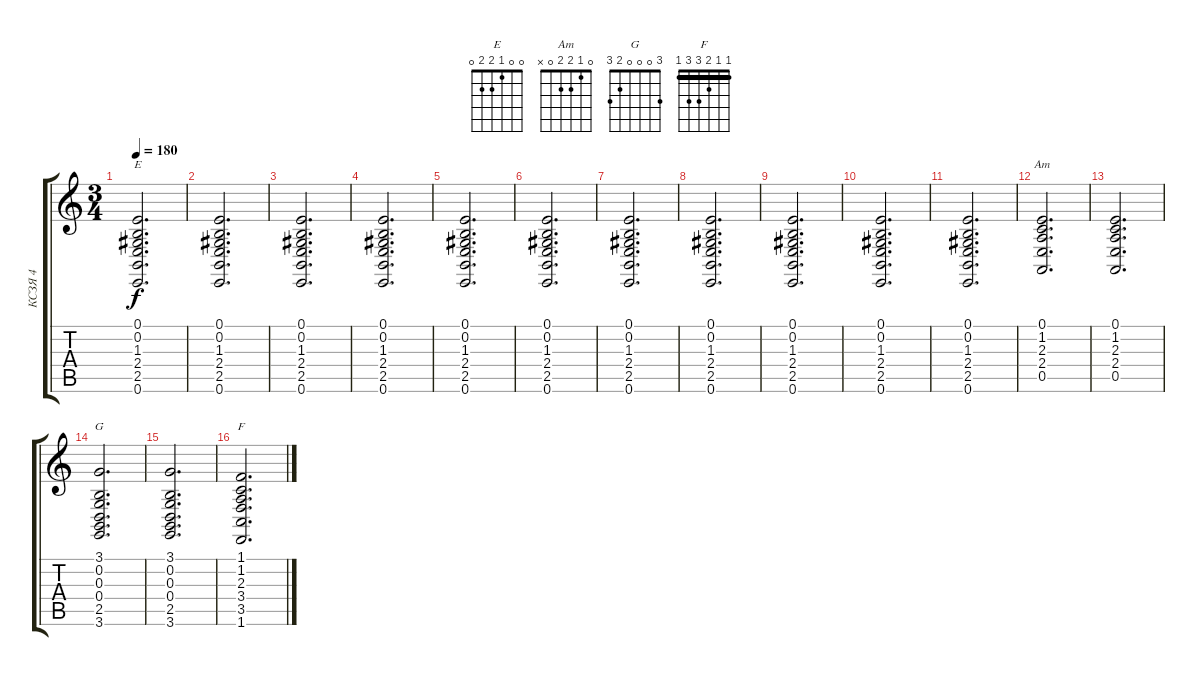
\track ("КСЗЯ 4" "КСЗЯ 4") {instrument stringensemble1}
\staff {score tabs}
\tuning (E4 B3 G3 D3 A2 E2) {hide}
\chord ("E" 0 0 1 2 2 0)
\chord ("Am" 0 1 2 2 0 x)
\chord ("G" 3 0 0 0 2 3)
\chord ("F" 1 1 2 3 3 1) {barre 1}
\ts (3 4)
\tempo 180
\clef g2
\ks c
(0.1 0.2 1.3 2.4 2.5 0.6).2{d ch "E" dy f} |
(0.1 0.2 1.3 2.4 2.5 0.6).2{d} |
(0.1 0.2 1.3 2.4 2.5 0.6).2{d} |
(0.1 0.2 1.3 2.4 2.5 0.6).2{d} |
(0.1 0.2 1.3 2.4 2.5 0.6).2{d} |
(0.1 0.2 1.3 2.4 2.5 0.6).2{d} |
(0.1 0.2 1.3 2.4 2.5 0.6).2{d} |
(0.1 0.2 1.3 2.4 2.5 0.6).2{d} |
(0.1 0.2 1.3 2.4 2.5 0.6).2{d} |
(0.1 0.2 1.3 2.4 2.5 0.6).2{d} |
(0.1 0.2 1.3 2.4 2.5 0.6).2{d} |
(0.1 1.2 2.3 2.4 0.5).2{d ch "Am"} |
(0.1 1.2 2.3 2.4 0.5).2{d} |
(3.1 0.2 0.3 0.4 2.5 3.6).2{d ch "G"} |
(3.1 0.2 0.3 0.4 2.5 3.6).2{d} |
(1.1 1.2 2.3 3.4 3.5 1.6).2{d ch "F"}
